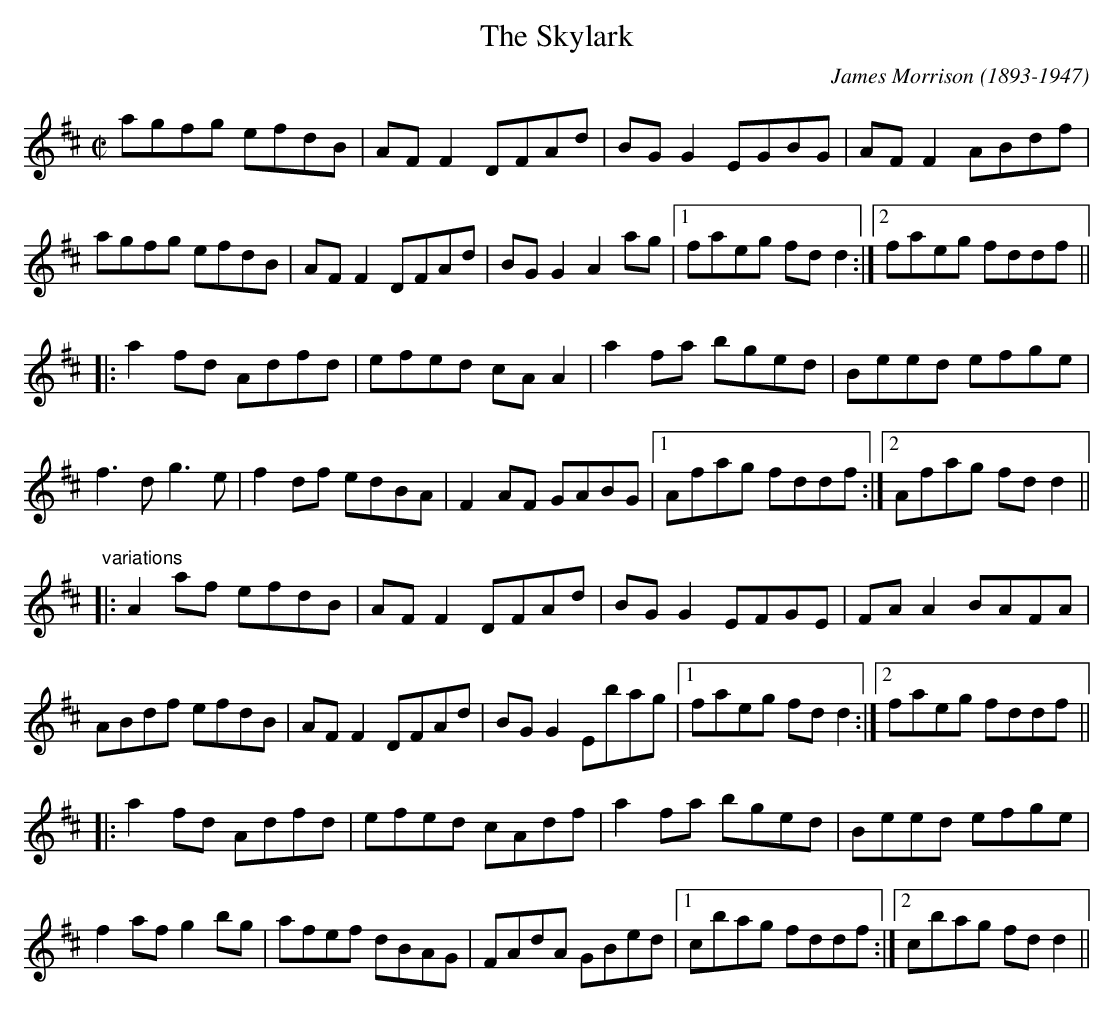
X:1
T:Skylark, The
C:James Morrison (1893-1947)
M:C|
K:D
agfg efdB|AFF2 DFAd|BGG2 EGBG|AFF2 ABdf|
agfg efdB|AFF2 DFAd|BGG2 A2ag|1 faeg fdd2:|2 faeg fddf||
|:a2fd Adfd|efed cAA2|a2fa bged|Beed efge|
f3d g3e|f2df edBA|F2AF GABG|1 Afag fddf:|2 Afag fdd2||
"variations"
|:A2af efdB|AFF2 DFAd|BGG2 EFGE|FAA2 BAFA|
ABdf efdB|AFF2 DFAd|BGG2 Ebag|1 faeg fdd2:|2 faeg fddf||
|:a2fd Adfd|efed cAdf|a2fa bged|Beed efge|
f2af g2bg|afef dBAG|FAdA GBed|1 cbag fddf:|2 cbag fdd2||
